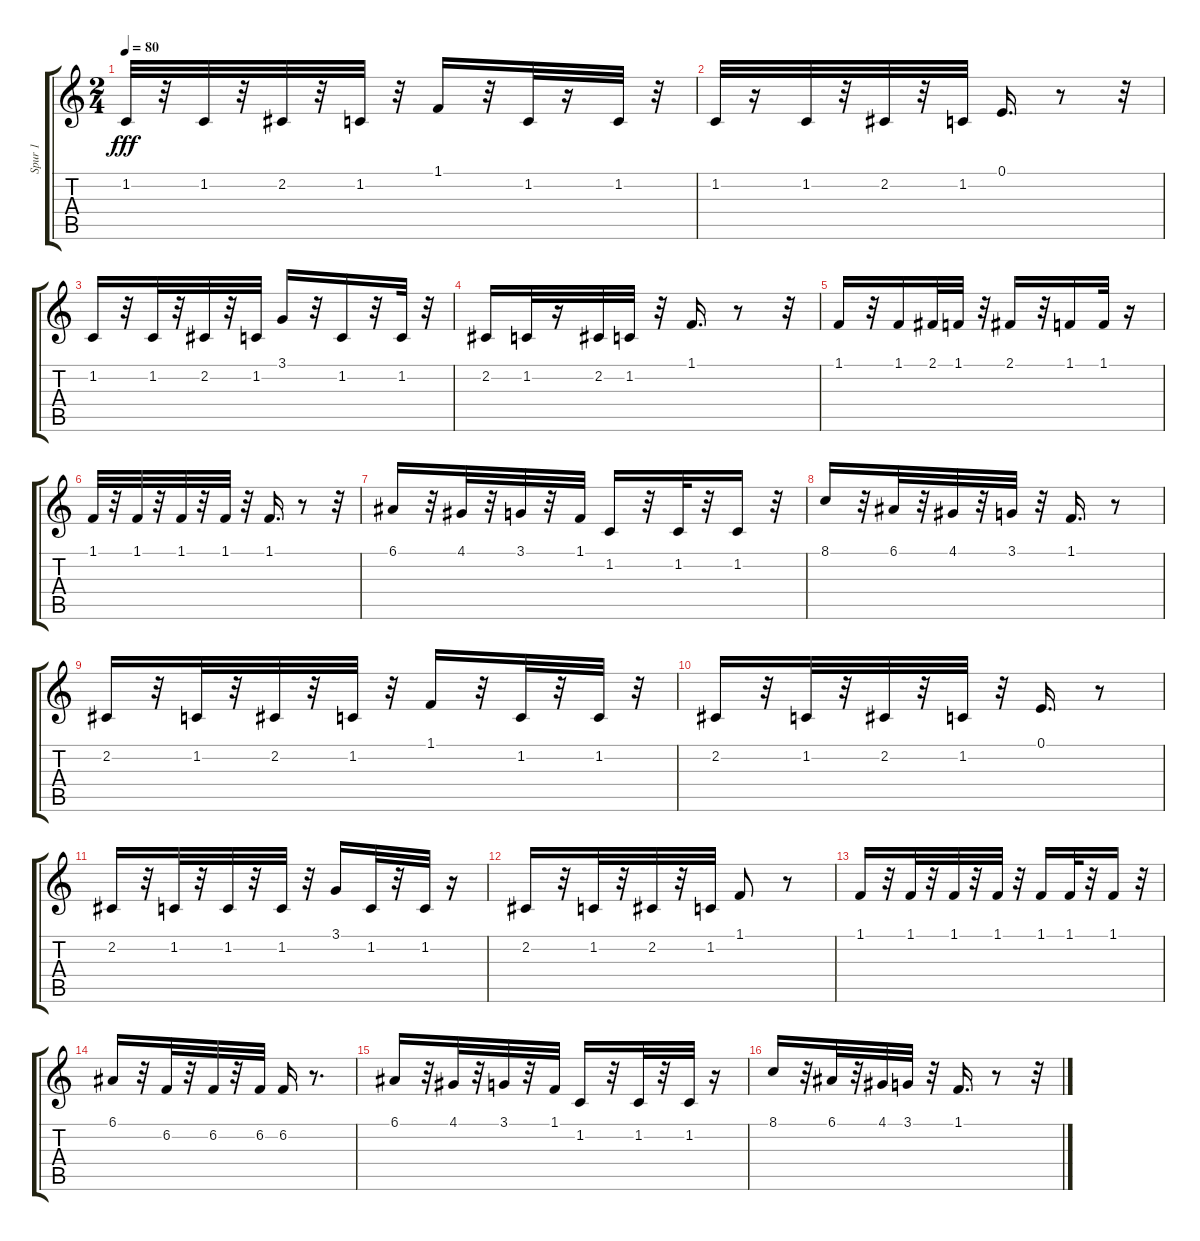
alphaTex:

\track ("Spur 1" "Spur 1") {instrument clarinet}
\staff {score tabs}
\tuning (E4 B3 G3 D3 A2 E2) {hide}
\ts (2 4)
\tempo 80
\clef g2
\ks c
1.2.32{dy fff} r.32 1.2.32 r.32 2.2.32 r.32 1.2.32 r.32 1.1.16 r.32 1.2.32 r.16 1.2.32 r.32 |
1.2.32 r.16 1.2.32 r.32 2.2.32 r.32 1.2.32 0.1.16{d} r.8 r.32 |
1.2.16 r.32 1.2.32 r.32 2.2.32 r.32 1.2.32 3.1.16 r.32 1.2.16 r.32 1.2.32 r.32 |
2.2.16 1.2.32 r.16 2.2.32 1.2.32 r.32 1.1.16{d} r.8 r.32 |
1.1.16 r.32 1.1.16 2.1.32 1.1.32 r.32 2.1.16 r.32 1.1.16 1.1.32 r.16 |
1.1.32 r.32 1.1.32 r.32 1.1.32 r.32 1.1.32 r.32 1.1.16{d} r.8 r.32 |
6.1.16 r.32 4.1.32 r.32 3.1.32 r.32 1.1.32 1.2.16 r.32 1.2.32 r.32 1.2.16 r.32 |
8.1.16 r.32 6.1.32 r.32 4.1.32 r.32 3.1.32 r.32 1.1.16{d} r.8 |
2.2.16 r.32 1.2.32 r.32 2.2.32 r.32 1.2.32 r.32 1.1.16 r.32 1.2.32 r.32 1.2.32 r.32 |
2.2.16 r.32 1.2.32 r.32 2.2.32 r.32 1.2.32 r.32 0.1.16{d} r.8 |
2.2.16 r.32 1.2.32 r.32 1.2.32 r.32 1.2.32 r.32 3.1.16 1.2.32 r.32 1.2.32 r.16 |
2.2.16 r.32 1.2.32 r.32 2.2.32 r.32 1.2.32 1.1.8 r.8 |
1.1.16 r.32 1.1.32 r.32 1.1.32 r.32 1.1.32 r.32 1.1.16 1.1.32 r.32 1.1.16 r.32 |
6.1.16 r.32 6.2.32 r.32 6.2.32 r.32 6.2.32 6.2.16 r.8{d} |
6.1.16 r.32 4.1.32 r.32 3.1.32 r.32 1.1.32 1.2.16 r.32 1.2.32 r.32 1.2.32 r.16 |
8.1.16 r.32 6.1.32 r.32 4.1.32 3.1.32 r.32 1.1.16{d} r.8 r.32
